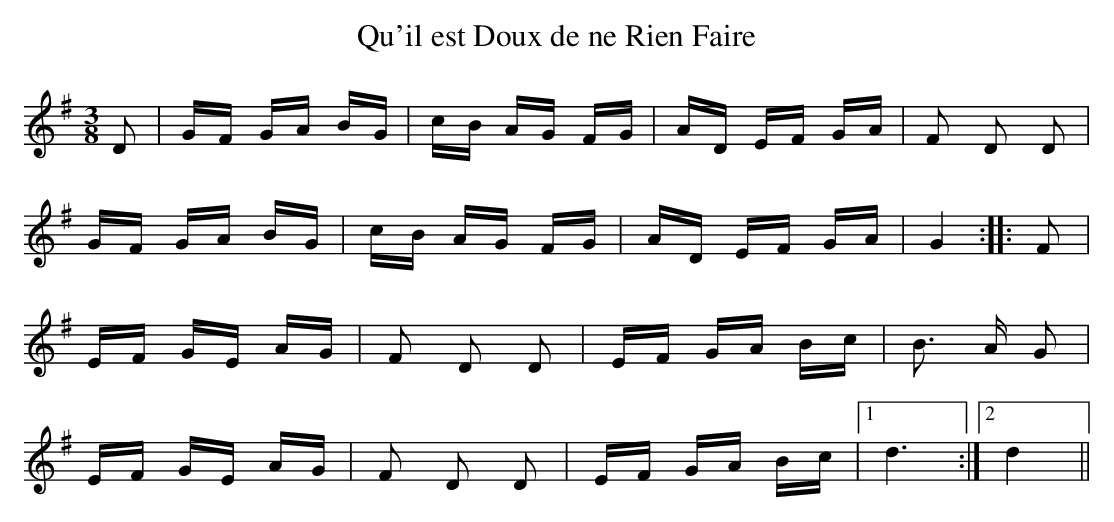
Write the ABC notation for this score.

X:1
T:Qu'il est Doux de ne Rien Faire
M:3/8
L:1/16
K:G
D2 | GF GA BG | cB AG FG | AD EF GA | F2 D2 D2 |
GF GA BG | cB AG FG | AD EF GA | G4 :: F2 |
EF GE AG | F2 D2 D2 | EF GA Bc | B3 A G2 |
EF GE AG | F2 D2 D2 | EF GA Bc |1 d6 :|2 d4 ||
